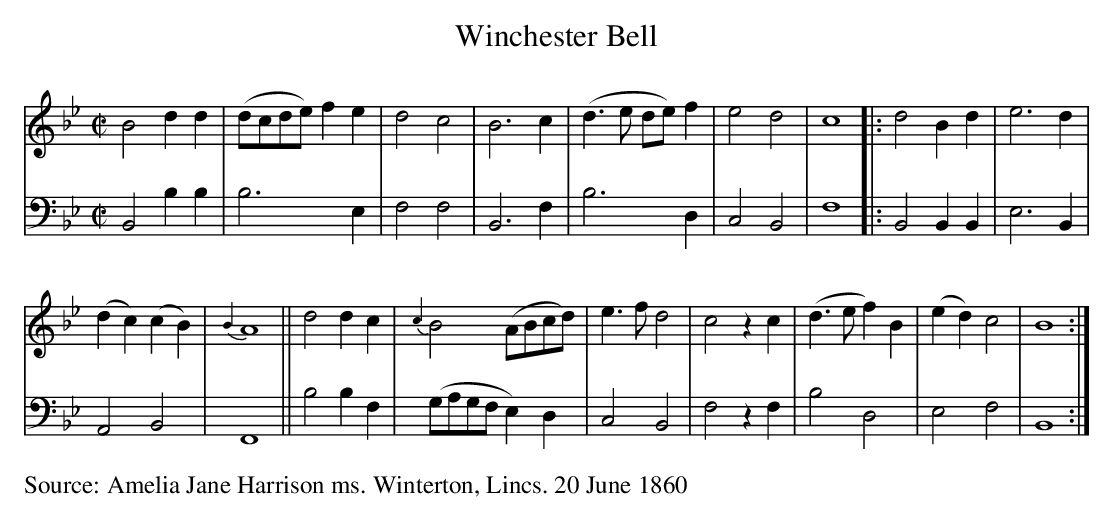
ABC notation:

X:1
T:Winchester Bell
M:C|
L:1/4
K:Bb
V:1
V:2 clef=bass octave=-2
V:1
B2dd|(d/c/d/e/)fe|d2c2|B3c|(d>e d/e/)f|e2d2|c4|: d2Bd|e3d|
(dc)(cB)|{B2}A4||d2dc|{c2}B2(A/B/c/d/)|e>fd2|c2zc|(d>ef)B|(ed)c2|B4:|
V:2
B2bb|b3e|f2f2|B3f|b3d|c2B2|f4|:B2BB|e3B|
A2B2|F4||b2bf|(g/a/g/f/e)d|c2B2|f2zf|b2d2|e2f2|B4:|
